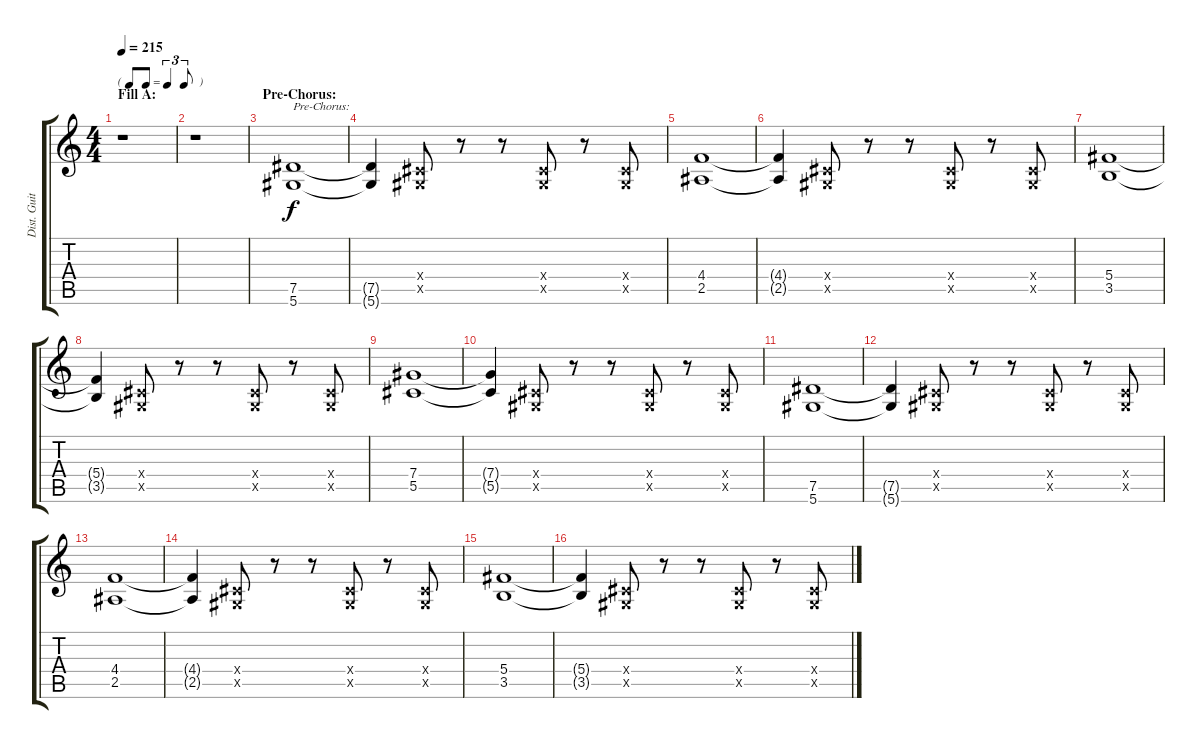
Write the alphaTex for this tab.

\track ("Dist. Guitar 2" "Dist. Guit") {instrument distortionguitar}
\staff {score tabs}
\tuning (Eb4 Bb3 Gb3 Db3 Ab2 Eb2) {hide}
\ts (4 4)
\tf triplet8th
\section ("" "Fill A:")
\tempo 215
\clef g2
\ks c
r.1{dy f} |
r.1 |
\section ("" "Pre-Chorus:")
(7.5 5.6).1{txt "Pre-Chorus:"} |
(7.5{t} 5.6{t}).4 (0.4{x} 0.5{x}).8 r.8 r.8 (0.4{x} 0.5{x}).8 r.8 (0.4{x} 0.5{x}).8 |
(4.4 2.5).1 |
(4.4{t} 2.5{t}).4 (0.4{x} 0.5{x}).8 r.8 r.8 (0.4{x} 0.5{x}).8 r.8 (0.4{x} 0.5{x}).8 |
(5.4 3.5).1 |
(5.4{t} 3.5{t}).4 (0.4{x} 0.5{x}).8 r.8 r.8 (0.4{x} 0.5{x}).8 r.8 (0.4{x} 0.5{x}).8 |
(7.4 5.5).1 |
(7.4{t} 5.5{t}).4 (0.4{x} 0.5{x}).8 r.8 r.8 (0.4{x} 0.5{x}).8 r.8 (0.4{x} 0.5{x}).8 |
(7.5 5.6).1 |
(7.5{t} 5.6{t}).4 (0.4{x} 0.5{x}).8 r.8 r.8 (0.4{x} 0.5{x}).8 r.8 (0.4{x} 0.5{x}).8 |
(4.4 2.5).1 |
(4.4{t} 2.5{t}).4 (0.4{x} 0.5{x}).8 r.8 r.8 (0.4{x} 0.5{x}).8 r.8 (0.4{x} 0.5{x}).8 |
(5.4 3.5).1 |
(5.4{t} 3.5{t}).4 (0.4{x} 0.5{x}).8 r.8 r.8 (0.4{x} 0.5{x}).8 r.8 (0.4{x} 0.5{x}).8
